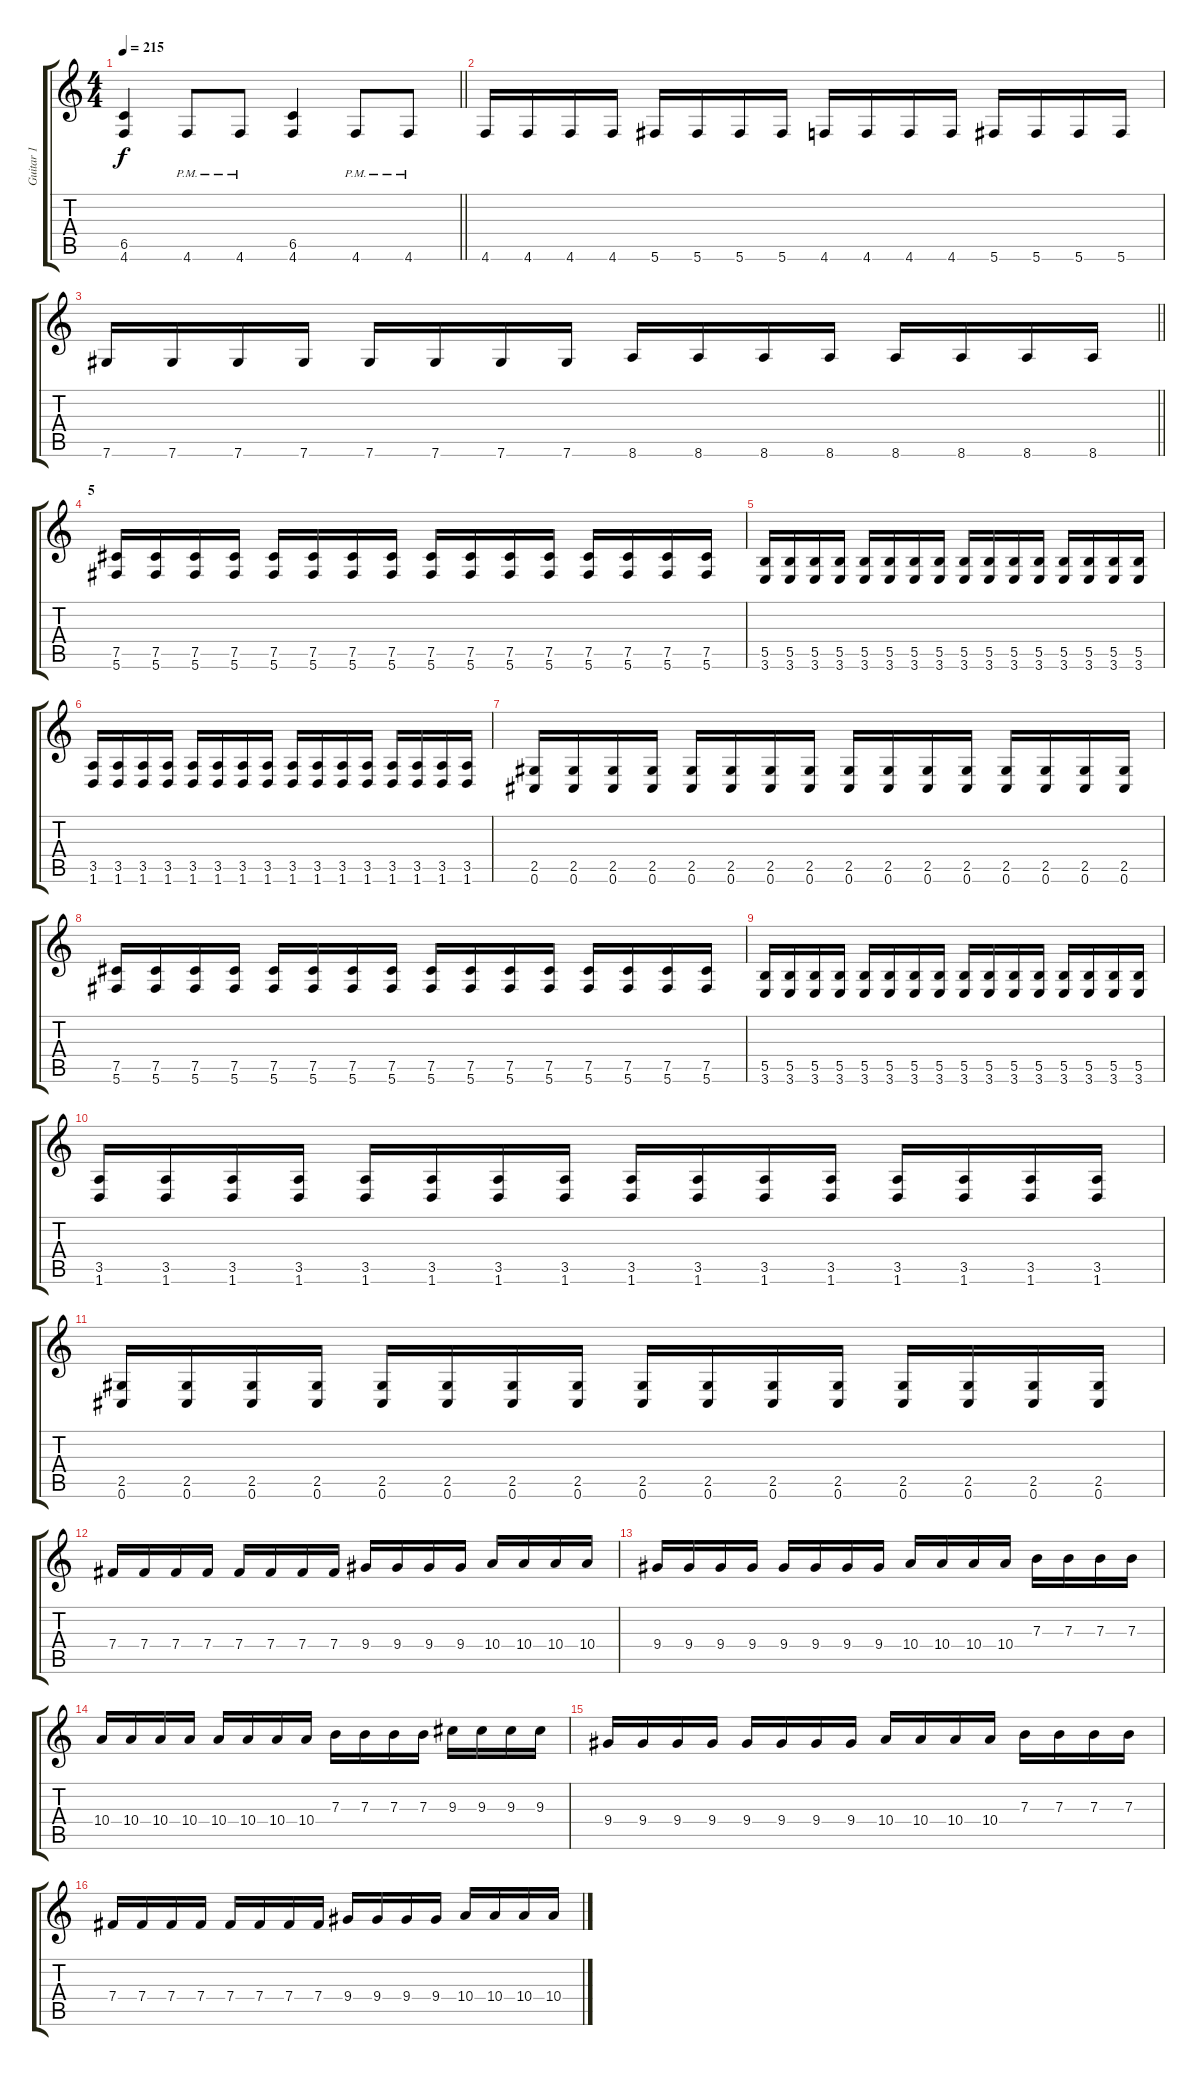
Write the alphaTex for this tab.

\track ("Guitar 1" "Guitar 1") {instrument distortionguitar}
\staff {score tabs}
\tuning (Db4 Ab3 E3 B2 Gb2 Db2) {hide}
\ts (4 4)
\tempo 215
\clef g2
\barLineRight lightlight
\ks c
(6.5 4.6).4{dy f} 4.6{pm}.8 4.6{pm}.8 (6.5 4.6).4 4.6{pm}.8 4.6{pm}.8 |
4.6.16 4.6.16 4.6.16 4.6.16 5.6.16 5.6.16 5.6.16 5.6.16 4.6.16 4.6.16 4.6.16 4.6.16 5.6.16 5.6.16 5.6.16 5.6.16 |
\barLineRight lightlight
7.6.16 7.6.16 7.6.16 7.6.16 7.6.16 7.6.16 7.6.16 7.6.16 8.6.16 8.6.16 8.6.16 8.6.16 8.6.16 8.6.16 8.6.16 8.6.16 |
\section ("" "5")
(7.5 5.6).16 (7.5 5.6).16 (7.5 5.6).16 (7.5 5.6).16 (7.5 5.6).16 (7.5 5.6).16 (7.5 5.6).16 (7.5 5.6).16 (7.5 5.6).16 (7.5 5.6).16 (7.5 5.6).16 (7.5 5.6).16 (7.5 5.6).16 (7.5 5.6).16 (7.5 5.6).16 (7.5 5.6).16 |
(5.5 3.6).16 (5.5 3.6).16 (5.5 3.6).16 (5.5 3.6).16 (5.5 3.6).16 (5.5 3.6).16 (5.5 3.6).16 (5.5 3.6).16 (5.5 3.6).16 (5.5 3.6).16 (5.5 3.6).16 (5.5 3.6).16 (5.5 3.6).16 (5.5 3.6).16 (5.5 3.6).16 (5.5 3.6).16 |
(3.5 1.6).16 (3.5 1.6).16 (3.5 1.6).16 (3.5 1.6).16 (3.5 1.6).16 (3.5 1.6).16 (3.5 1.6).16 (3.5 1.6).16 (3.5 1.6).16 (3.5 1.6).16 (3.5 1.6).16 (3.5 1.6).16 (3.5 1.6).16 (3.5 1.6).16 (3.5 1.6).16 (3.5 1.6).16 |
(2.5 0.6).16 (2.5 0.6).16 (2.5 0.6).16 (2.5 0.6).16 (2.5 0.6).16 (2.5 0.6).16 (2.5 0.6).16 (2.5 0.6).16 (2.5 0.6).16 (2.5 0.6).16 (2.5 0.6).16 (2.5 0.6).16 (2.5 0.6).16 (2.5 0.6).16 (2.5 0.6).16 (2.5 0.6).16 |
(7.5 5.6).16 (7.5 5.6).16 (7.5 5.6).16 (7.5 5.6).16 (7.5 5.6).16 (7.5 5.6).16 (7.5 5.6).16 (7.5 5.6).16 (7.5 5.6).16 (7.5 5.6).16 (7.5 5.6).16 (7.5 5.6).16 (7.5 5.6).16 (7.5 5.6).16 (7.5 5.6).16 (7.5 5.6).16 |
(5.5 3.6).16 (5.5 3.6).16 (5.5 3.6).16 (5.5 3.6).16 (5.5 3.6).16 (5.5 3.6).16 (5.5 3.6).16 (5.5 3.6).16 (5.5 3.6).16 (5.5 3.6).16 (5.5 3.6).16 (5.5 3.6).16 (5.5 3.6).16 (5.5 3.6).16 (5.5 3.6).16 (5.5 3.6).16 |
(3.5 1.6).16 (3.5 1.6).16 (3.5 1.6).16 (3.5 1.6).16 (3.5 1.6).16 (3.5 1.6).16 (3.5 1.6).16 (3.5 1.6).16 (3.5 1.6).16 (3.5 1.6).16 (3.5 1.6).16 (3.5 1.6).16 (3.5 1.6).16 (3.5 1.6).16 (3.5 1.6).16 (3.5 1.6).16 |
(2.5 0.6).16 (2.5 0.6).16 (2.5 0.6).16 (2.5 0.6).16 (2.5 0.6).16 (2.5 0.6).16 (2.5 0.6).16 (2.5 0.6).16 (2.5 0.6).16 (2.5 0.6).16 (2.5 0.6).16 (2.5 0.6).16 (2.5 0.6).16 (2.5 0.6).16 (2.5 0.6).16 (2.5 0.6).16 |
7.4.16 7.4.16 7.4.16 7.4.16 7.4.16 7.4.16 7.4.16 7.4.16 9.4.16 9.4.16 9.4.16 9.4.16 10.4.16 10.4.16 10.4.16 10.4.16 |
9.4.16 9.4.16 9.4.16 9.4.16 9.4.16 9.4.16 9.4.16 9.4.16 10.4.16 10.4.16 10.4.16 10.4.16 7.3.16 7.3.16 7.3.16 7.3.16 |
10.4.16 10.4.16 10.4.16 10.4.16 10.4.16 10.4.16 10.4.16 10.4.16 7.3.16 7.3.16 7.3.16 7.3.16 9.3.16 9.3.16 9.3.16 9.3.16 |
9.4.16 9.4.16 9.4.16 9.4.16 9.4.16 9.4.16 9.4.16 9.4.16 10.4.16 10.4.16 10.4.16 10.4.16 7.3.16 7.3.16 7.3.16 7.3.16 |
7.4.16 7.4.16 7.4.16 7.4.16 7.4.16 7.4.16 7.4.16 7.4.16 9.4.16 9.4.16 9.4.16 9.4.16 10.4.16 10.4.16 10.4.16 10.4.16
